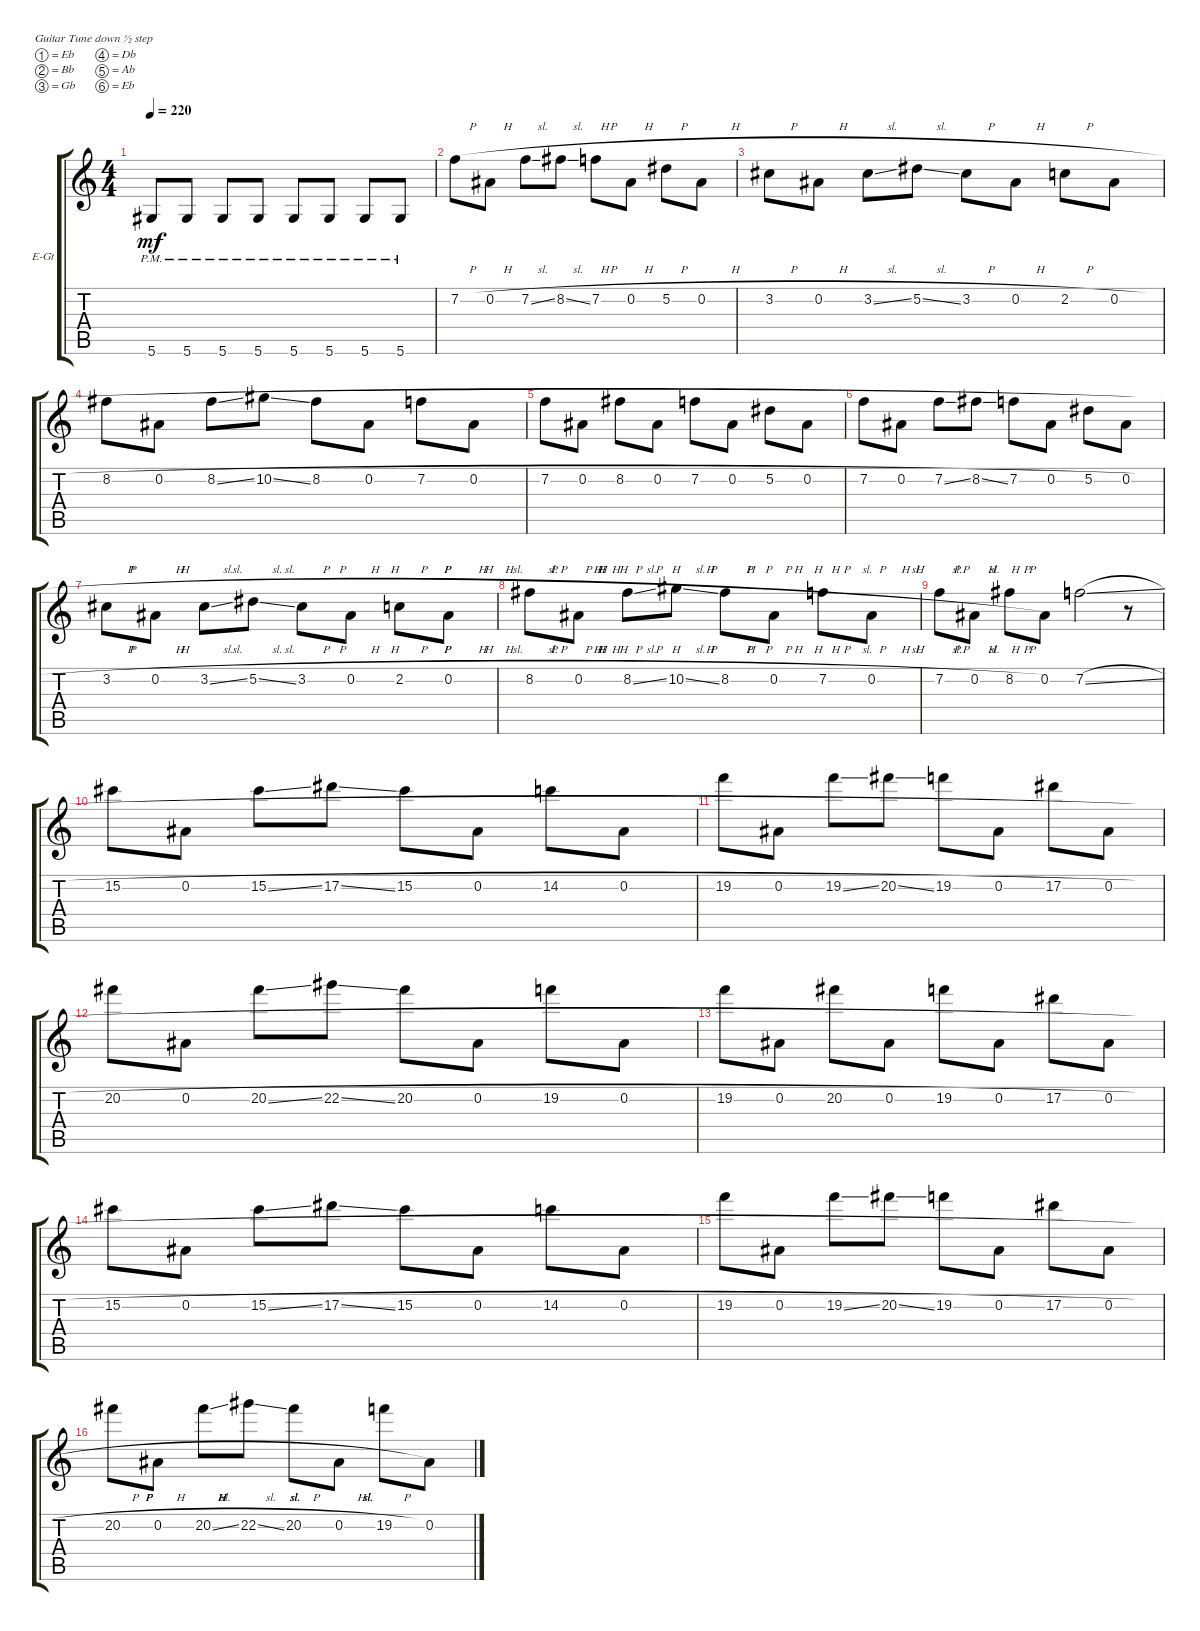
\defaultSystemsLayout 4
\bracketExtendMode groupsimilarinstruments
\firstSystemTrackNameOrientation horizontal
\otherSystemsTrackNameOrientation horizontal
\track ("Илья Мамонтов" "E-Gt") {instrument electricguitarclean}
\staff {score tabs}
\tuning (Eb4 Bb3 Gb3 Db3 Ab2 Eb2)
\ts (4 4)
\tempo 220
\clef g2
\scale
0.333333
\ks c
5.6{pm}.8{dy mf} 5.6{pm}.8 5.6{pm}.8 5.6{pm}.8 5.6{pm}.8 5.6{pm}.8 5.6{pm}.8 5.6{pm}.8 |
\scale
0.333333 7.2{h}.8 0.2{h}.8 7.2{sl}.8 8.2{sl}.8 7.2{h}.8 0.2{h}.8 5.2{h}.8 0.2{h}.8 |
\scale
0.333333 3.2{h}.8 0.2{h}.8 3.2{sl}.8 5.2{sl}.8 3.2{h}.8 0.2{h}.8 2.2{h}.8 0.2{h}.8 |
\scale
0.333333 8.2{h}.8 0.2{h}.8 8.2{sl}.8 10.2{sl}.8 8.2{h}.8 0.2{h}.8 7.2{h}.8 0.2{h}.8 |
\scale
0.333333 7.2{h}.8 0.2{h}.8 8.2{h}.8 0.2{h}.8 7.2{h}.8 0.2{h}.8 5.2{h}.8 0.2{h}.8 |
\scale
0.333333 7.2{h}.8 0.2{h}.8 7.2{sl}.8 8.2{sl}.8 7.2{h}.8 0.2{h}.8 5.2{h}.8 0.2{h}.8 |
\scale
0.333333 3.2{h}.8 0.2{h}.8 3.2{sl}.8 5.2{sl}.8 3.2{h}.8 0.2{h}.8 2.2{h}.8 0.2{h}.8 |
\scale
0.333333 8.2{h}.8 0.2{h}.8 8.2{sl}.8 10.2{sl}.8 8.2{h}.8 0.2{h}.8 7.2{h}.8 0.2{h}.8 |
\scale
0.333333 7.2{h}.8 0.2{h}.8 8.2{h}.8 0.2.8 7.2{sl}.2 r.8 |
\scale
0.333333 15.2{h}.8 0.2{h}.8 15.2{sl}.8 17.2{sl}.8 15.2{h}.8 0.2{h}.8 14.2{h}.8 0.2{h}.8 |
\scale
0.333333 19.2{h}.8 0.2{h}.8 19.2{sl}.8 20.2{sl}.8 19.2{h}.8 0.2{h}.8 17.2{h}.8 0.2{h}.8 |
\scale
0.333333 20.2{h}.8 0.2{h}.8 20.2{sl}.8 22.2{sl}.8 20.2{h}.8 0.2{h}.8 19.2{h}.8 0.2{h}.8 |
\scale
0.333333 19.2{h}.8 0.2{h}.8 20.2{h}.8 0.2{h}.8 19.2{h}.8 0.2{h}.8 17.2{h}.8 0.2{h}.8 |
\scale
0.333333 15.2{h}.8 0.2{h}.8 15.2{sl}.8 17.2{sl}.8 15.2{h}.8 0.2{h}.8 14.2{h}.8 0.2{h}.8 |
\scale
0.333333 19.2{h}.8 0.2{h}.8 19.2{sl}.8 20.2{sl}.8 19.2{h}.8 0.2{h}.8 17.2{h}.8 0.2{h}.8 |
\scale
0.333333 20.2{h}.8 0.2{h}.8 20.2{sl}.8 22.2{sl}.8 20.2{h}.8 0.2{h}.8 19.2{h}.8 0.2{h}.8
